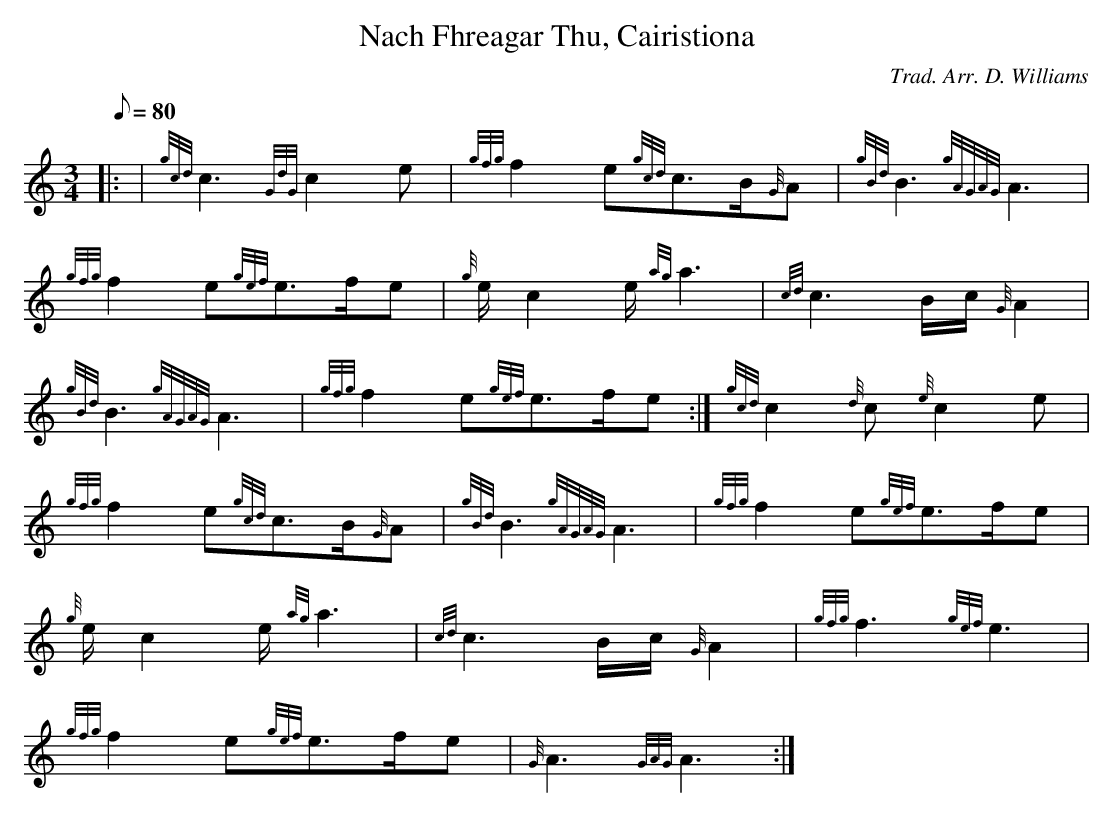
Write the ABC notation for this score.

X:1
T:Nach Fhreagar Thu, Cairistiona
M:3/4
L:1/8
Q:80
C:Trad. Arr. D. Williams
K:HP
|: | {gcd}c3{GdG}c2e | \
{gfg}f2e{gcd}c3/2B/2{G}A | \
{gBd}B3{gAGAG}A3 |
{gfg}f2e{gef}e3/2f/2e | \
{g}e/2c2e/2{ag}a3 | \
{cd}c3B/2c/2{G}A2 |
{gBd}B3{gAGAG}A3 | \
{gfg}f2e{gef}e3/2f/2e :| \
{gcd}c2{d}c{e}c2e |
{gfg}f2e{gcd}c3/2B/2{G}A | \
{gBd}B3{gAGAG}A3 | \
{gfg}f2e{gef}e3/2f/2e |
{g}e/2c2e/2{ag}a3 | \
{cd}c3B/2c/2{G}A2 | \
{gfg}f3{gef}e3 |
{gfg}f2e{gef}e3/2f/2e | \
{G}A3{GAG}A3 :|
